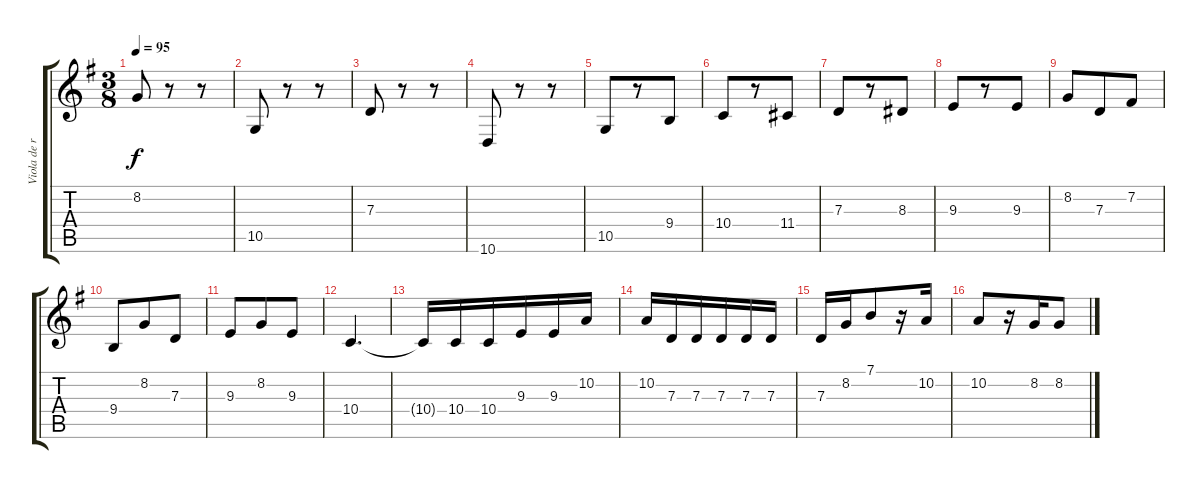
\track ("Viola de ripieno" "Viola de r") {instrument viola}
\staff {score tabs}
\tuning (E4 B3 G3 D3 A2 E2) {hide}
\ts (3 8)
\tempo 95
\clef g2
\ks g
8.2.8{dy f} r.8 r.8 |
10.5.8 r.8 r.8 |
7.3.8 r.8 r.8 |
10.6.8 r.8 r.8 |
10.5.8 r.8 9.4.8 |
10.4.8 r.8 11.4.8 |
7.3.8 r.8 8.3.8 |
9.3.8 r.8 9.3.8 |
8.2.8 7.3.8 7.2.8 |
9.4.8 8.2.8 7.3.8 |
9.3.8 8.2.8 9.3.8 |
10.4.4{d} |
10.4{t}.16 10.4.16{beam merge} 10.4.16 9.3.16{beam merge} 9.3.16 10.2.16 |
10.2.16 7.3.16{beam merge} 7.3.16 7.3.16{beam merge} 7.3.16 7.3.16 |
7.3.16 8.2.16{beam merge} 7.1.8 r.16 10.2.16 |
10.2.8 r.16 8.2.16{beam merge} 8.2.8
